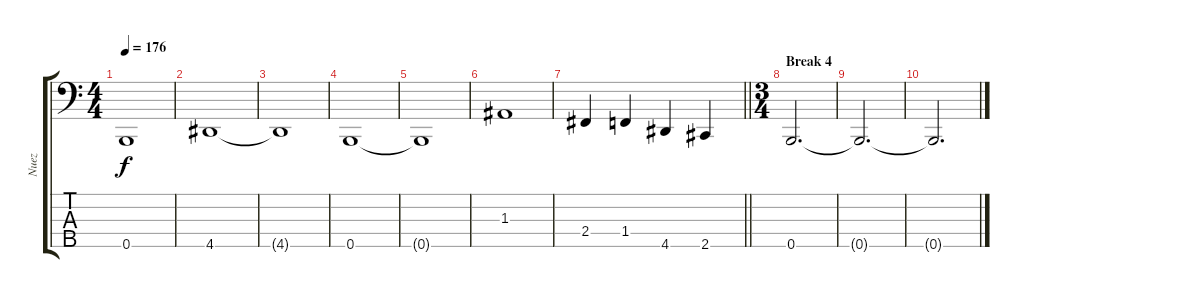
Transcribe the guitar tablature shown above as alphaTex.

\track ("Nuez" "Nuez") {instrument electricbassfinger}
\staff {score tabs}
\tuning (G2 D2 A1 E1 B0) {hide}
\ts (4 4)
\tempo 176
\clef f4
\ks c
0.5{t}.1{dy f} |
4.5.1 |
4.5{t}.1 |
0.5.1 |
0.5{t}.1 |
1.3.1 |
\barLineRight lightlight
2.4.4 1.4.4 4.5.4 2.5.4 |
\ts (3 4)
\section ("" "Break 4")
0.5.2{d} |
0.5{t}.2{d} |
0.5{t}.2{d}
